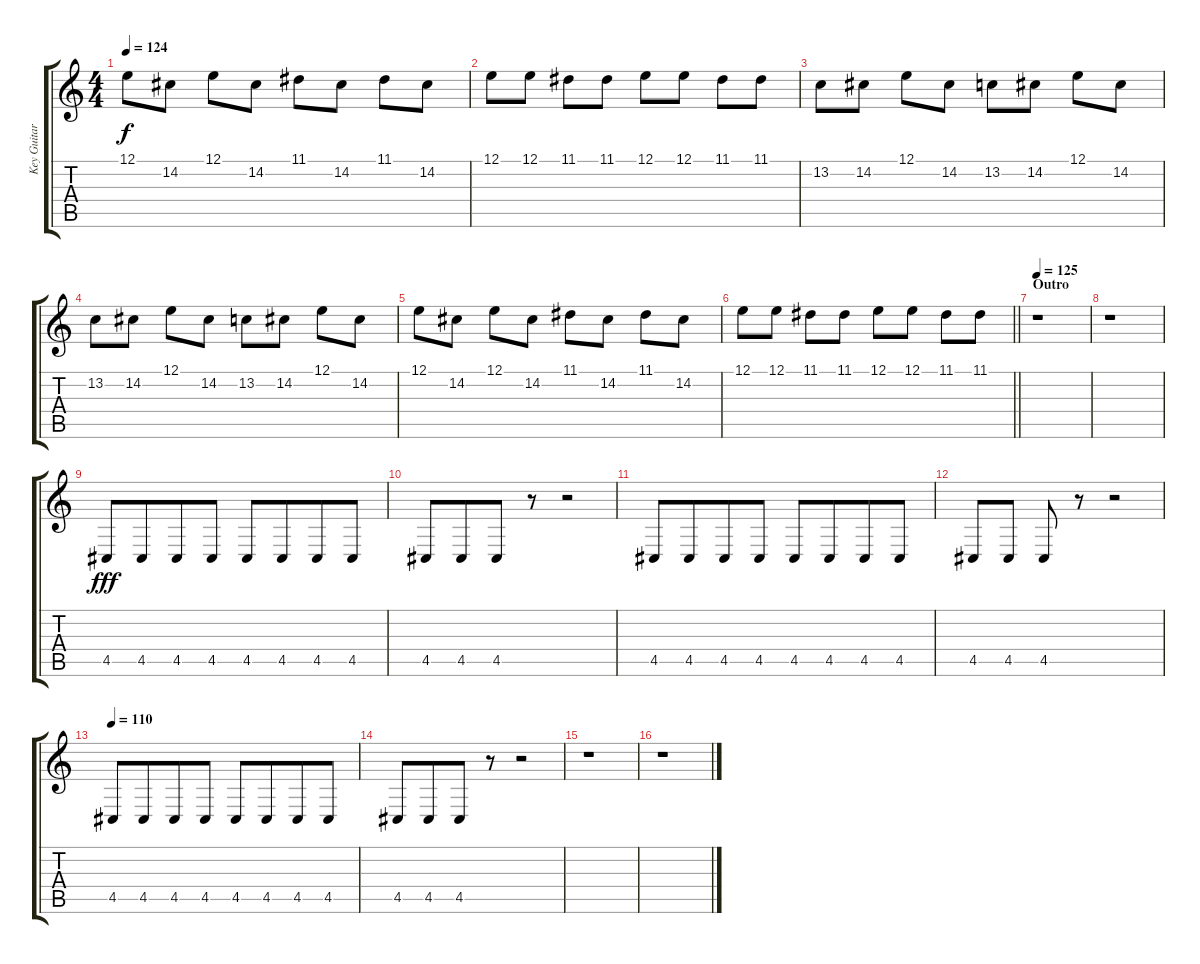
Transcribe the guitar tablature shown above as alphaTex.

\track ("Key Guitar" "Key Guitar") {instrument clavinet}
\staff {score tabs}
\tuning (E4 B3 G3 D3 A2 E2) {hide}
\ts (4 4)
\tempo 124
\clef g2
\ks c
12.1.8{dy f} 14.2.8 12.1.8 14.2.8 11.1.8 14.2.8 11.1.8 14.2.8 |
12.1.8 12.1.8 11.1.8 11.1.8 12.1.8 12.1.8 11.1.8 11.1.8 |
13.2.8 14.2.8 12.1.8 14.2.8 13.2.8 14.2.8 12.1.8 14.2.8 |
13.2.8 14.2.8 12.1.8 14.2.8 13.2.8 14.2.8 12.1.8 14.2.8 |
12.1.8 14.2.8 12.1.8 14.2.8 11.1.8 14.2.8 11.1.8 14.2.8 |
\barLineRight lightlight
12.1.8 12.1.8 11.1.8 11.1.8 12.1.8 12.1.8 11.1.8 11.1.8 |
\section ("" "Outro")
\tempo 120
\tempo 125
r.1 |
r.1 |
4.5.8{dy fff} 4.5.8{beam merge} 4.5.8 4.5.8 4.5.8 4.5.8{beam merge} 4.5.8 4.5.8 |
4.5.8 4.5.8{beam merge} 4.5.8 r.8 r.2 |
4.5.8 4.5.8{beam merge} 4.5.8 4.5.8 4.5.8 4.5.8{beam merge} 4.5.8 4.5.8 |
4.5.8 4.5.8 4.5.8 r.8 r.2 |
\tempo 110
4.5.8 4.5.8{beam merge} 4.5.8 4.5.8 4.5.8 4.5.8{beam merge} 4.5.8 4.5.8 |
4.5.8 4.5.8{beam merge} 4.5.8 r.8 r.2 |
r.1 |
r.1
